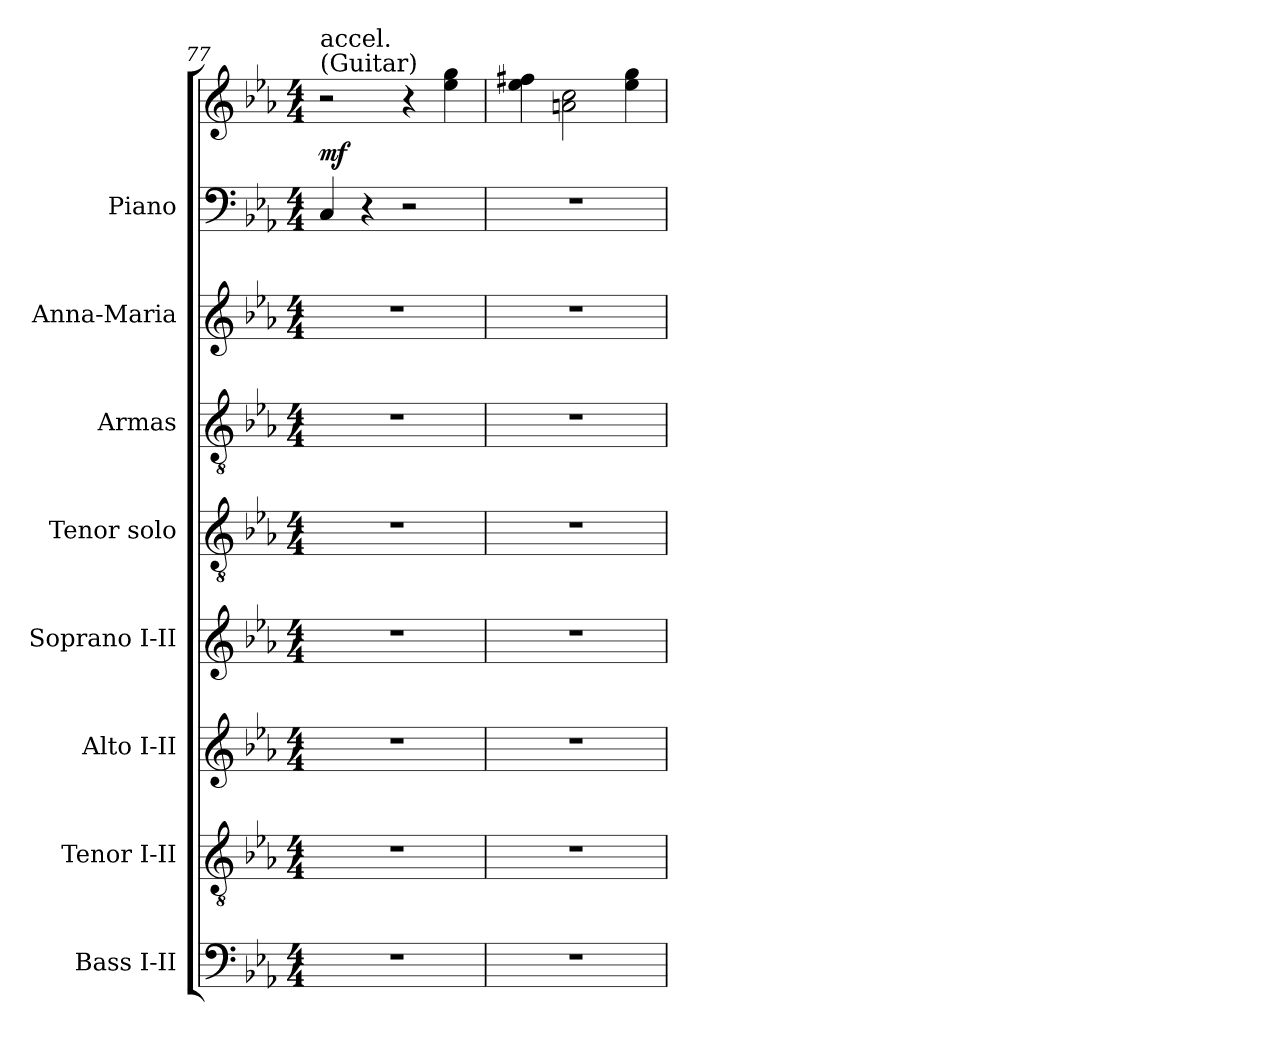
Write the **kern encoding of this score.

**kern	**kern	**kern	**kern	**kern	**kern	**kern	**kern	**kern	**dynam
*part8	*part7	*part6	*part5	*part4	*part3	*part2	*part1	*part1	*part1
*staff9	*staff8	*staff7	*staff6	*staff5	*staff4	*staff3	*staff2	*staff1	*staff1/2
*I"Bass I-II	*I"Tenor I-II	*I"Alto I-II	*I"Soprano I-II	*I"Tenor solo	*I"Armas	*I"Anna-Maria	*I"Piano	*	*
*I'B.	*I'T.	*I'A.	*I'S.	*I'T. Solo	*I'Armas	*I'A-M	*I'Pno.	*	*
!!LO:PB:g=z
*clefF4	*clefGv2	*clefG2	*clefG2	*clefGv2	*clefGv2	*clefG2	*clefF4	*clefG2	*
*	*ITrd7c12	*	*	*ITrd7c12	*ITrd7c12	*	*	*	*
*k[b-e-a-]	*k[b-e-a-]	*k[b-e-a-]	*k[b-e-a-]	*k[b-e-a-]	*k[b-e-a-]	*k[b-e-a-]	*k[b-e-a-]	*k[b-e-a-]	*
*E-:	*E-:	*E-:	*E-:	*E-:	*E-:	*E-:	*E-:	*E-:	*
*M4/4	*M4/4	*M4/4	*M4/4	*M4/4	*M4/4	*M4/4	*M4/4	*M4/4	*
*MM112	*MM112	*MM112	*MM112	*MM112	*MM112	*MM112	*MM112	*MM112	*
=77	=77	=77	=77	=77	=77	=77	=77	=77	=77
!	!	!	!	!	!	!	!	!LO:TX:a:t=(Guitar)	!
!	!	!	!	!	!	!	!	!LO:TX:t=accel.	!
1r	1r	1r	1r	1r	1r	1r	4Ci/	2r	mf
.	.	.	.	.	.	.	4r	.	.
.	.	.	.	.	.	.	2r	4r	.
.	.	.	.	.	.	.	.	4ee-i\ 4ggi	.
=78	=78	=78	=78	=78	=78	=78	=78	=78	=78
1r	1r	1r	1r	1r	1r	1r	1r	4ee-i\ 4ff#Xi	.
.	.	.	.	.	.	.	.	2ani\ 2cci	.
.	.	.	.	.	.	.	.	4ee-i\ 4ggi	.
=	=	=	=	=	=	=	=	=	=
*-	*-	*-	*-	*-	*-	*-	*-	*-	*-
